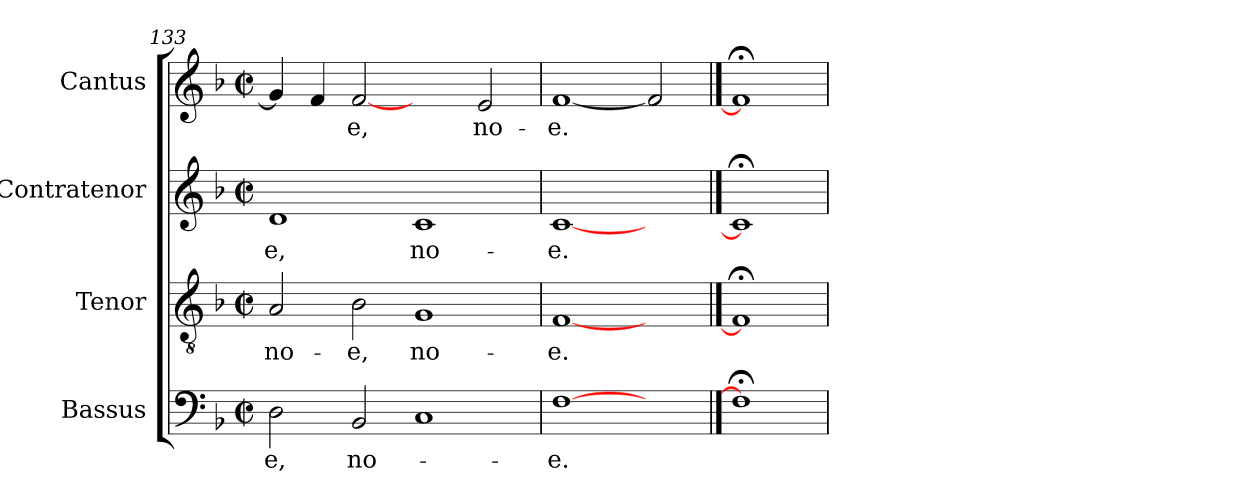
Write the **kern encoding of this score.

**kern	**text	**kern	**text	**kern	**text	**kern	**text
*part4	*part4	*part3	*part3	*part2	*part2	*part1	*part1
*staff4	*staff4	*staff3	*staff3	*staff2	*staff2	*staff1	*staff1
*I"Bassus	*	*I"Tenor	*	*I"Contratenor	*	*I"Cantus	*
*clefF4	*	*clefGv2	*	*clefG2	*	*clefG2	*
*k[b-]	*	*k[b-]	*	*k[b-]	*	*k[b-]	*
*F:	*	*F:	*	*F:	*	*F:	*
*M2/2	*	*M2/2	*	*M2/2	*	*M2/2	*
*met(c|)	*	*met(c|)	*	*met(c|)	*	*met(c|)	*
=133	=133	=133	=133	=133	=133	=133	=133
2D\	-e,	2A/	no-	1d	-e,	4g/]	.
.	.	.	.	.	.	4f/	.
2BB-/	no-	2B-\	-e,	.	.	[2f	-e,
1C	.	1G	no-	1c	no-	2ryy	.
.	.	.	.	.	.	2e/	no-
=134	=134	=134	=134	=134	=134	=134	=134
[1F	-e.	[1F	-e.	[1c	-e.	[1f	-e.
2ryy	.	2ryy	.	2ryy	.	2f]	.
==135	==135	==135	==135	==135	==135	==135	==135
1F;<]	.	1F;<]	.	1c;<]	.	1f;<]	.
=	=	=	=	=	=	=	=
*-	*-	*-	*-	*-	*-	*-	*-
